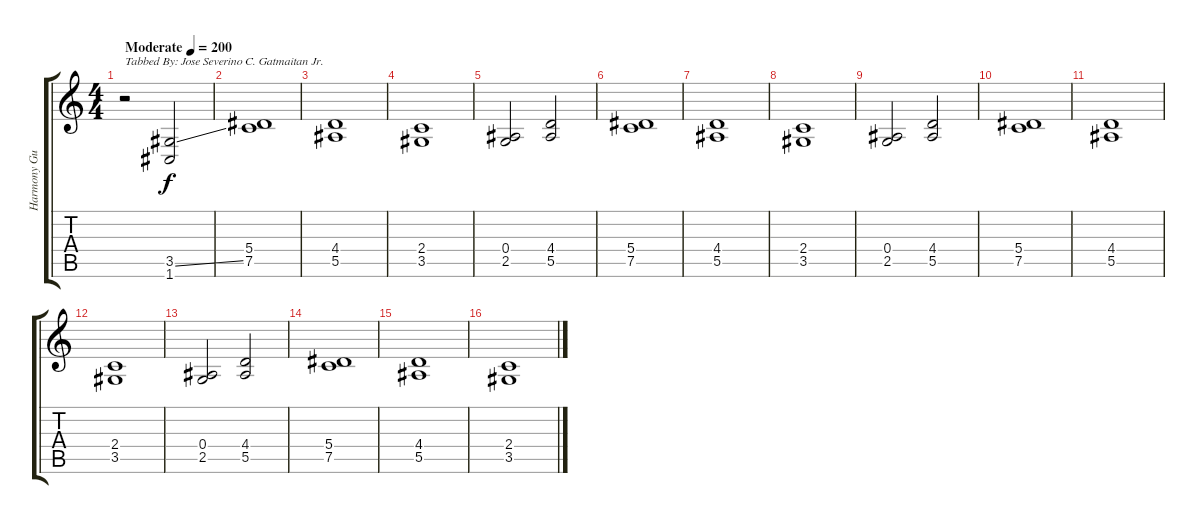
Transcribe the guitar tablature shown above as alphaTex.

\track ("Harmony Guitar" "Harmony Gu") {instrument distortionguitar}
\staff {score tabs}
\tuning (C4 G3 Eb3 Bb2 F2 C2) {hide}
\ts (4 4)
\tempo (200 "Moderate")
\clef g2
\ks c
r.2{txt "Tabbed By: Jose Severino C. Gatmaitan Jr." dy f instrument distortionguitar} (3.5{ss} 1.6).2 |
(5.4 7.5).1 |
(4.4 5.5).1 |
(2.4 3.5).1 |
(0.4 2.5).2 (4.4 5.5).2 |
(5.4 7.5).1 |
(4.4 5.5).1 |
(2.4 3.5).1 |
(0.4 2.5).2 (4.4 5.5).2 |
(5.4 7.5).1 |
(4.4 5.5).1 |
(2.4 3.5).1 |
(0.4 2.5).2 (4.4 5.5).2 |
(5.4 7.5).1 |
(4.4 5.5).1 |
(2.4 3.5).1
